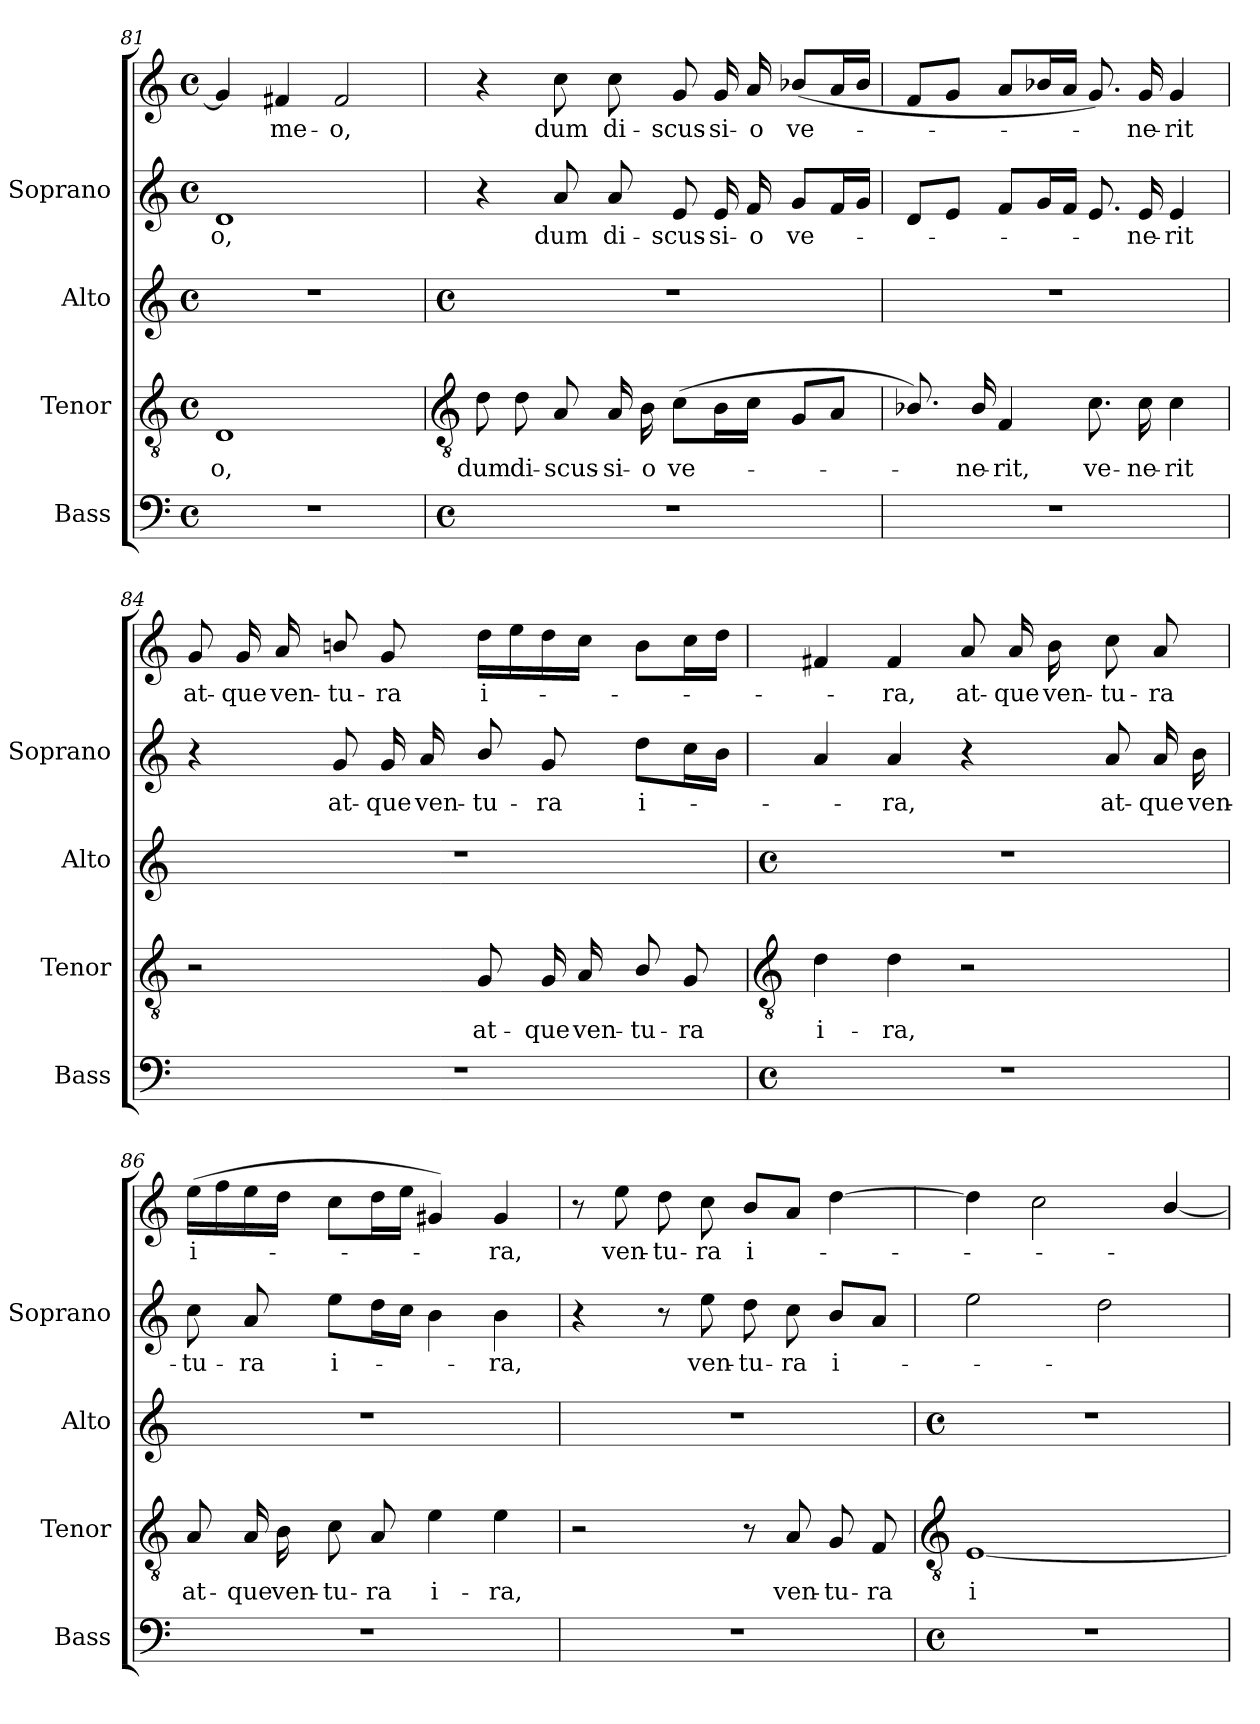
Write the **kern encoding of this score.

**kern	**kern	**text	**kern	**kern	**text	**kern	**text
*part4	*part3	*part3	*part2	*part1	*part1	*part1	*part1
*staff5	*staff4	*staff4	*staff3	*staff2	*staff2	*staff1	*staff1
*I"Bass	*I"Tenor	*	*I"Alto	*I"Soprano	*	*	*
*I'Bass	*I'Tenor	*	*I'Alto	*I'Soprano	*	*	*
*clefF4	*clefGv2	*	*clefG2	*clefG2	*	*clefG2	*
*k[]	*k[]	*	*k[]	*k[]	*	*k[]	*
*C:	*C:	*	*C:	*C:	*	*C:	*
*M4/4	*M4/4	*	*M4/4	*M4/4	*	*M4/4	*
*met(c)	*met(c)	*	*met(c)	*met(c)	*	*met(c)	*
=81	=81	=81	=81	=81	=81	=81	=81
!	!	!LO:LY:b	!	!	!LO:LY:b	!	!
1r	1D	-o,	1r	1d	o,	4g]	.
!	!	!	!	!	!	!	!LO:LY:b
.	.	.	.	.	.	4f#X	-me-
!	!	!	!	!	!	!	!LO:LY:b
.	.	.	.	.	.	2f#	-o,
!!LO:LB:g=z
=82	=82	=82	=82	=82	=82	=82	=82
*	*clefGv2	*	*	*	*	*	*
*M4/4	*	*	*M4/4	*	*	*	*
*met(c)	*	*	*met(c)	*	*	*	*
!	!	!LO:LY:b	!	!	!	!	!
1r	8d	dum	1r	4r	.	4r	.
!	!	!LO:LY:b	!	!	!	!	!
.	8d	di-	.	.	.	.	.
!	!	!LO:LY:b	!	!	!LO:LY:b	!	!LO:LY:b
.	8A	-scus-	.	8a	dum	8cc	dum
!	!	!LO:LY:b	!	!	!LO:LY:b	!	!LO:LY:b
.	16A	-si-	.	8a	di-	8cc	di-
!	!	!LO:LY:b	!	!	!	!	!
.	16B	-o	.	.	.	.	.
!	!	!LO:LY:b	!	!	!LO:LY:b	!	!LO:LY:b
.	(>8cL	ve-	.	8e	-scus-	8g	-scus-
!	!	!	!	!	!LO:LY:b	!	!LO:LY:b
.	16BL	.	.	16e	-si-	16g	-si-
!	!	!	!	!	!LO:LY:b	!	!LO:LY:b
.	16cJJ	.	.	16f	-o	16a	-o
!	!	!	!	!	!LO:LY:b	!	!LO:LY:b
.	8GL	.	.	8gL	ve-	(<8b-XL	ve-
.	8AJ	.	.	16fL	.	16aL	.
.	.	.	.	16gJJ	.	16b-JJ	.
=83	=83	=83	=83	=83	=83	=83	=83
1r	8.B-X/)	.	1r	8dL	.	8fL	.
.	.	.	.	8eJ	.	8gJ	.
!	!	!LO:LY:b	!	!	!	!	!
.	16B-/	ne-	.	.	.	.	.
!	!	!LO:LY:b	!	!	!	!	!
.	4F	-rit,	.	8fL	.	8aL	.
.	.	.	.	16gL	.	16b-XL	.
.	.	.	.	16fJJ	.	16aJJ	.
!	!	!LO:LY:b	!	!	!	!	!
.	8.c	ve-	.	8.e	.	8.g)	.
!	!	!LO:LY:b	!	!	!LO:LY:b	!	!LO:LY:b
.	16c	-ne-	.	16e	ne-	16g	-ne-
!	!	!LO:LY:b	!	!	!LO:LY:b	!	!LO:LY:b
.	4c	-rit	.	4e	-rit	4g	-rit
=84	=84	=84	=84	=84	=84	=84	=84
!	!	!	!	!	!	!	!LO:LY:b
1r	2r	.	1r	4r	.	8g	at-
!	!	!	!	!	!	!	!LO:LY:b
.	.	.	.	.	.	16g	-que
!	!	!	!	!	!	!	!LO:LY:b
.	.	.	.	.	.	16a	ven-
!	!	!	!	!	!LO:LY:b	!	!LO:LY:b
.	.	.	.	8g	at-	8bn/	-tu-
!	!	!	!	!	!LO:LY:b	!	!LO:LY:b
.	.	.	.	16g	-que	8g	-ra
!	!	!	!	!	!LO:LY:b	!	!
.	.	.	.	16a	ven-	.	.
!	!	!LO:LY:b	!	!	!LO:LY:b	!	!LO:LY:b
.	8G	at-	.	8b/	-tu-	16ddLL	i-
.	.	.	.	.	.	16ee	.
!	!	!LO:LY:b	!	!	!LO:LY:b	!	!
.	16G	-que	.	8g	-ra	16dd	.
!	!	!LO:LY:b	!	!	!	!	!
.	16A	ven-	.	.	.	16ccJJ	.
!	!	!LO:LY:b	!	!	!LO:LY:b	!	!
.	8B/	-tu-	.	8ddL	i-	8bL	.
!	!	!LO:LY:b	!	!	!	!	!
.	8G	-ra	.	16ccL	.	16ccL	.
.	.	.	.	16bJJ	.	16ddJJ	.
!!LO:LB:g=z
=85	=85	=85	=85	=85	=85	=85	=85
*	*clefGv2	*	*	*	*	*	*
*M4/4	*	*	*M4/4	*	*	*	*
*met(c)	*	*	*met(c)	*	*	*	*
!	!	!LO:LY:b	!	!	!	!	!
1r	4d	i-	1r	4a	.	4f#X	.
!	!	!LO:LY:b	!	!	!LO:LY:b	!	!LO:LY:b
.	4d	-ra,	.	4a	ra,	4f#	ra,
!	!	!	!	!	!	!	!LO:LY:b
.	2r	.	.	4r	.	8a	at-
!	!	!	!	!	!	!	!LO:LY:b
.	.	.	.	.	.	16a	-que
!	!	!	!	!	!	!	!LO:LY:b
.	.	.	.	.	.	16b	ven-
!	!	!	!	!	!LO:LY:b	!	!LO:LY:b
.	.	.	.	8a	at-	8cc	-tu-
!	!	!	!	!	!LO:LY:b	!	!LO:LY:b
.	.	.	.	16a	-que	8a	-ra
!	!	!	!	!	!LO:LY:b	!	!
.	.	.	.	16b	ven-	.	.
=86	=86	=86	=86	=86	=86	=86	=86
!	!	!LO:LY:b	!	!	!LO:LY:b	!	!LO:LY:b
1r	8A	at-	1r	8cc	tu-	(>16eeLL	-i-
.	.	.	.	.	.	16ff	.
!	!	!LO:LY:b	!	!	!LO:LY:b	!	!
.	16A	-que	.	8a	-ra	16ee	.
!	!	!LO:LY:b	!	!	!	!	!
.	16B	ven-	.	.	.	16ddJJ	.
!	!	!LO:LY:b	!	!	!LO:LY:b	!	!
.	8c	-tu-	.	8eeL	i-	8ccL	.
!	!	!LO:LY:b	!	!	!	!	!
.	8A	-ra	.	16ddL	.	16ddL	.
.	.	.	.	16ccJJ	.	16eeJJ	.
!	!	!LO:LY:b	!	!	!	!	!
.	4e	i-	.	4b	.	4g#X)	.
!	!	!LO:LY:b	!	!	!LO:LY:b	!	!LO:LY:b
.	4e	-ra,	.	4b	ra,	4g#	ra,
=87	=87	=87	=87	=87	=87	=87	=87
1r	2r	.	1r	4r	.	8r	.
!	!	!	!	!	!	!	!LO:LY:b
.	.	.	.	.	.	8ee	ven-
!	!	!	!	!	!	!	!LO:LY:b
.	.	.	.	8r	.	8dd	-tu-
!	!	!	!	!	!LO:LY:b	!	!LO:LY:b
.	.	.	.	8ee	ven-	8cc	-ra
!	!	!	!	!	!LO:LY:b	!	!LO:LY:b
.	8r	.	.	8dd	-tu-	8bL	i-
!	!	!LO:LY:b	!	!	!LO:LY:b	!	!
.	8A	ven-	.	8cc	-ra	8aJ	.
!	!	!LO:LY:b	!	!	!LO:LY:b	!	!
.	8G	-tu-	.	8bL	i-	[4dd	.
!	!	!LO:LY:b	!	!	!	!	!
.	8F	-ra	.	8aJ	.	.	.
!!LO:LB:g=z
=88	=88	=88	=88	=88	=88	=88	=88
*	*clefGv2	*	*	*	*	*	*
*M4/4	*	*	*M4/4	*	*	*	*
*met(c)	*	*	*met(c)	*	*	*	*
!	!	!LO:LY:b	!	!	!	!	!
1r	[1E	i-	1r	2ee	.	4dd]	.
.	.	.	.	.	.	2cc	.
.	.	.	.	2dd	.	.	.
.	.	.	.	.	.	[4b/	.
=	=	=	=	=	=	=	=
*-	*-	*-	*-	*-	*-	*-	*-
